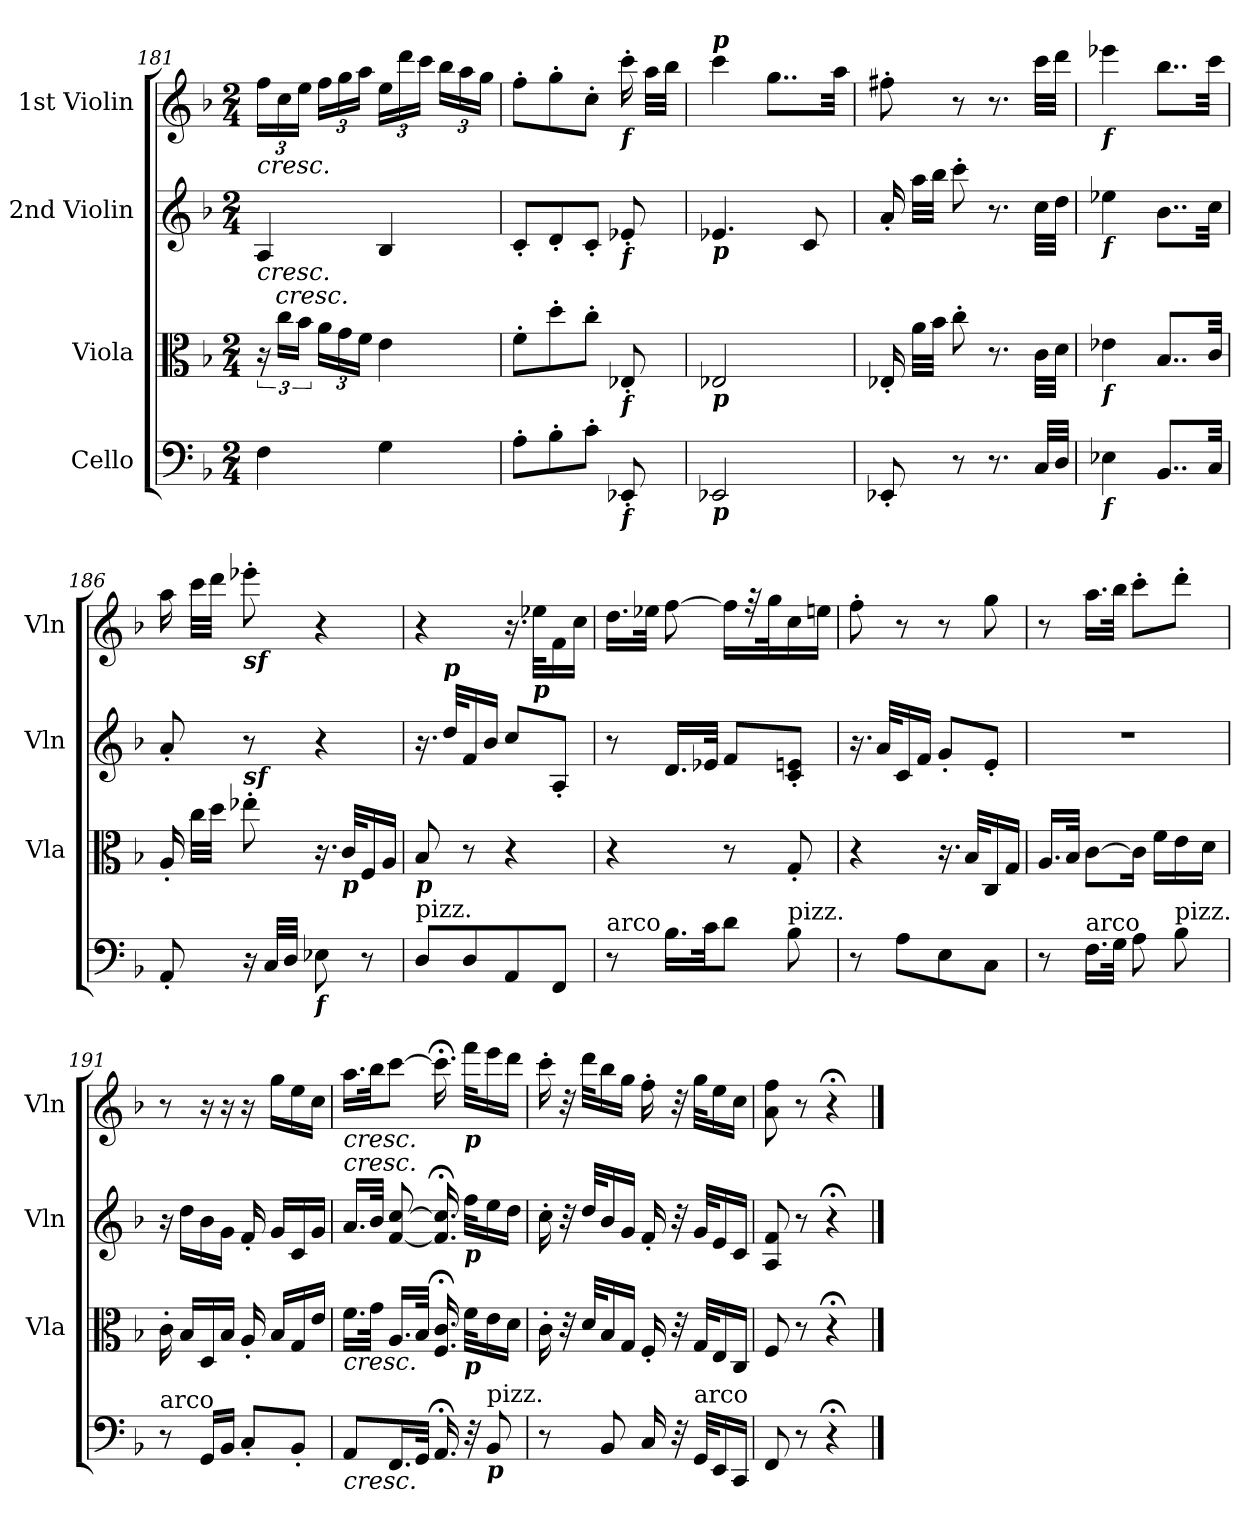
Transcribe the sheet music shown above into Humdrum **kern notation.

**kern	**kern	**kern	**kern
*part4	*part3	*part2	*part1
*staff4	*staff3	*staff2	*staff1
*I"Cello	*I"Viola	*I"2nd Violin	*I"1st Violin
*	*I'Vla	*I'Vln	*I'Vln
!!LO:PB:g=z
*clefF4	*clefC3	*clefG2	*clefG2
*k[b-]	*k[b-]	*k[b-]	*k[b-]
*F:	*F:	*F:	*F:
*M2/4	*M2/4	*M2/4	*M2/4
*	*	*	*Xbrackettup
=181	=181	=181	=181
!	!	!	!LO:TX:b:i:t=cresc.
!	!	!LO:TX:b:i:t=cresc.	!
4F\	24r	4A/	24ff\LL
!	!LO:TX:a:i:t=cresc.	!	!
.	24cc\LL	.	24cc\
.	24b-\JJ	.	24ee\JJ
*	*Xbrackettup	*	*
.	24a\LL	.	24ff\LL
.	24g\	.	24gg\
.	24f\JJ	.	24aa\JJ
4G\	4e\	4B-/	24ee\LL
.	.	.	24ddd\
.	.	.	24ccc\JJ
.	.	.	24bb-\LL
.	.	.	24aa\
.	.	.	24gg\JJ
=182	=182	=182	=182
8A'\L	8f'\L	8c'/L	8ff'\L
8B-'\	8dd'\	8d'/	8gg'\
8c'\J	8cc'\J	8c'/J	8cc'\J
!	!	!	!LO:TX:b:Bi:t=f
!	!	!LO:TX:b:Bi:t=f	!
!	!LO:TX:b:Bi:t=f	!	!
!LO:TX:b:Bi:t=f	!	!	!
8EE-X'/	8E-X'/	8e-X'/	16ccc'\
.	.	.	32aa\LLL
.	.	.	32bb-\JJJ
=183	=183	=183	=183
!	!	!	!LO:TX:a:Bi:t=p
!	!	!LO:TX:b:Bi:t=p	!
!	!LO:TX:b:Bi:t=p	!	!
!LO:TX:b:Bi:t=p	!	!	!
2EE-X/	2E-X/	4.e-X/	4ccc\
.	.	.	8..gg\L
.	.	8c/	.
.	.	.	32aa\Jkk
=184	=184	=184	=184
8EE-X'/	16E-X'/	16a'/	8ff#X'\
.	32a\LLL	32aa\LLL	.
.	32b-\JJJ	32bb-\JJJ	.
8r	8cc'\	8ccc'\	8r
8.r	8.r	8.r	8.r
32C/LLL	32c\LLL	32cc\LLL	32ccc\LLL
32D/JJJ	32d\JJJ	32dd\JJJ	32ddd\JJJ
=185	=185	=185	=185
!	!	!	!LO:TX:b:Bi:t=f
!	!	!LO:TX:b:Bi:t=f	!
!	!LO:TX:b:Bi:t=f	!	!
!LO:TX:b:Bi:t=f	!	!	!
4E-X\	4e-X\	4ee-X\	4eee-X\
8..BB-/L	8..B-/L	8..b-\L	8..bb-\L
32C/Jkk	32c/Jkk	32cc\Jkk	32ccc\Jkk
!!LO:LB:g=z
=186	=186	=186	=186
8AA'/	16A'/	8a'/	16aa\
.	32cc\LLL	.	32ccc\LLL
.	32dd\JJJ	.	32ddd\JJJ
!	!	!	!LO:TX:b:Bi:t=sf
!	!LO:TX:a:Bi:t=sf	!	!
16r	8ee-X'\	8r	8eee-X'\
32C/LLL	.	.	.
32D/JJJ	.	.	.
!LO:TX:b:Bi:t=f	!	!	!
8E-X\	16.r	4r	4r
!	!LO:TX:b:Bi:t=p	!	!
.	32c/KLL	.	.
8r	16F/	.	.
.	16A/JJ	.	.
!!LO:PB:g=z
=187	=187	=187	=187
!LO:TX:a:t=pizz.	!	!	!
!LO:TX:a:Bi:t=p	!	!	!
8D/L	8B-/	16.r	4r
!	!	!LO:TX:a:Bi:t=p	!
.	.	32dd/KLL	.
8D/	8r	16f/	.
.	.	16b-/JJ	.
8AA/	4r	8cc/L	16.r
!	!	!	!LO:TX:b:Bi:t=p
.	.	.	32ee-X\KLL
8FF/J	.	8A'/J	16f\
.	.	.	16cc\JJ
=188	=188	=188	=188
!LO:TX:a:t=arco	!	!	!
8r	4r	8r	16.dd\LL
.	.	.	32ee-X\JJk
16.B-\LL	.	16.d/LL	[8ff\
32c\JK	.	32e-X/JJk	.
8d\J	8r	8f/L	16ff\LL]
.	.	.	32r
.	.	.	32gg\K
!LO:TX:a:t=pizz.	!	!	!
8B-\	8G'/	8c/' 8en/'J	16cc\
.	.	.	16een\JJ
=189	=189	=189	=189
8r	4r	16.r	8ff'\
.	.	32a/KLL	.
8A\L	.	16c/	8r
.	.	16f/JJ	.
8E\	16.r	8g'/L	8r
.	32B-/KLL	.	.
8C\J	16C/	8e'/J	8gg\
.	16G/JJ	.	.
=190	=190	=190	=190
8r	16.A/LL	2r	8r
.	32B-/JJk	.	.
!LO:TX:a:t=arco	!	!	!
16.F\LL	[8c\L	.	16.aa\LL
32G\JJk	.	.	32bb-\JJk
8A\	16c\Jk]	.	8ccc'\L
.	16f\LL	.	.
!LO:TX:a:t=pizz.	!	!	!
8B-\	16e\	.	8ddd'\J
.	16d\JJ	.	.
!!LO:LB:g=z
=191	=191	=191	=191
!LO:TX:a:t=arco	!	!	!
8r	16c'\	16r	8r
.	16B-/LL	16dd\LL	.
16GG/LL	16D/	16b-\	16r
16BB-/JJ	16B-/JJ	16g\JJ	16r
8C'/L	16A'/	16f'/	16r
.	16B-/LL	16g/LL	16gg\LL
8BB-'/J	16G/	16c/	16ee\
.	16e/JJ	16g/JJ	16cc\JJ
!!LO:LB:g=z
=192	=192	=192	=192
!	!	!	!LO:TX:b:i:t=cresc.
!	!	!LO:TX:a:i:t=cresc.	!
!	!LO:TX:b:i:t=cresc.	!	!
!LO:TX:b:i:t=cresc.	!	!	!
8AA/L	16.f\LL	16.a/LL	16.aa\LL
.	32g\JJk	32b-/JJk	32bb-\JK
16.FF/L	16.A/LL	[8f/ [8cc/	[8ccc\J
32GG/JJk	32B-/JJk	.	.
16.AA;</	16.F/;< 16.c/;<	16.f/];< 16.cc/];<	16.ccc;<\]
!	!	!	!LO:TX:b:Bi:t=p
!	!	!LO:TX:b:Bi:t=p	!
!	!LO:TX:b:Bi:t=p	!	!
32r	32f\KLL	32ff\KLL	32fff\KLL
!LO:TX:a:t=pizz.	!	!	!
!LO:TX:b:Bi:t=p	!	!	!
8BB-/	16e\	16ee\	16eee\
.	16d\JJ	16dd\JJ	16ddd\JJ
=193	=193	=193	=193
8r	16c'\	16cc'\	16ccc'\
.	32r	32r	32r
.	32d/KLL	32dd/KLL	32ddd\KLL
8BB-/	16B-/	16b-/	16bb-\
.	16G/JJ	16g/JJ	16gg\JJ
16C/	16F'/	16f'/	16ff'\
32r	32r	32r	32r
!LO:TX:a:t=arco	!	!	!
32GG/KLL	32G/KLL	32g/KLL	32gg\KLL
16EE/	16E/	16e/	16ee\
16CC/JJ	16C/JJ	16c/JJ	16cc\JJ
=194	=194	=194	=194
8FF/	8F/	8A/ 8f/	8a\ 8ff\
8r	8r	8r	8r
4r;<	4r;<	4r;<	4r;<
==	==	==	==
*-	*-	*-	*-
